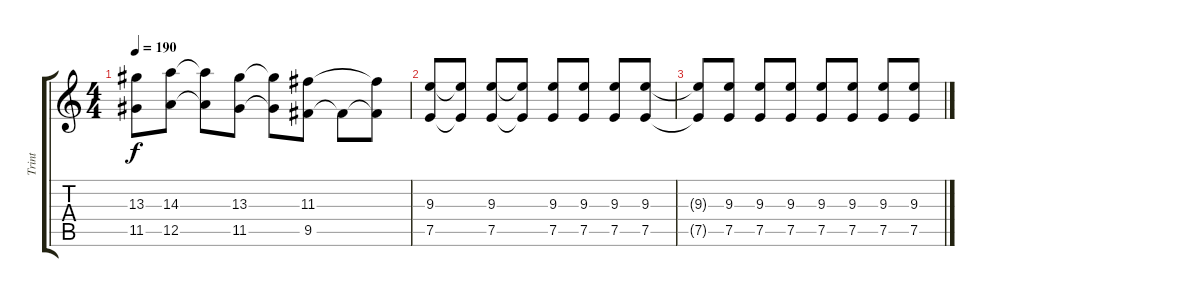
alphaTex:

\track ("Trint" "Trint") {instrument acousticguitarsteel}
\staff {score tabs}
\tuning (E4 B3 G3 D3 A2 E2) {hide}
\ts (4 4)
\tempo 190
\clef g2
\ks c
(13.3{t} 11.5{t}).8{dy f} (14.3 12.5).8 (14.3{t} 12.5{t}).8 (13.3 11.5).8 (13.3{t} 11.5{t}).8 (11.3 9.5).8 9.5{t}.8 (11.3{t} 9.5{t}).8 |
(9.3 7.5).8 (9.3{t} 7.5{t}).8 (9.3 7.5).8 (9.3{t} 7.5{t}).8 (9.3 7.5).8 (9.3 7.5).8 (9.3 7.5).8 (9.3 7.5).8 |
(9.3{t} 7.5{t}).8 (9.3 7.5).8 (9.3 7.5).8 (9.3 7.5).8 (9.3 7.5).8 (9.3 7.5).8 (9.3 7.5).8 (9.3 7.5).8
